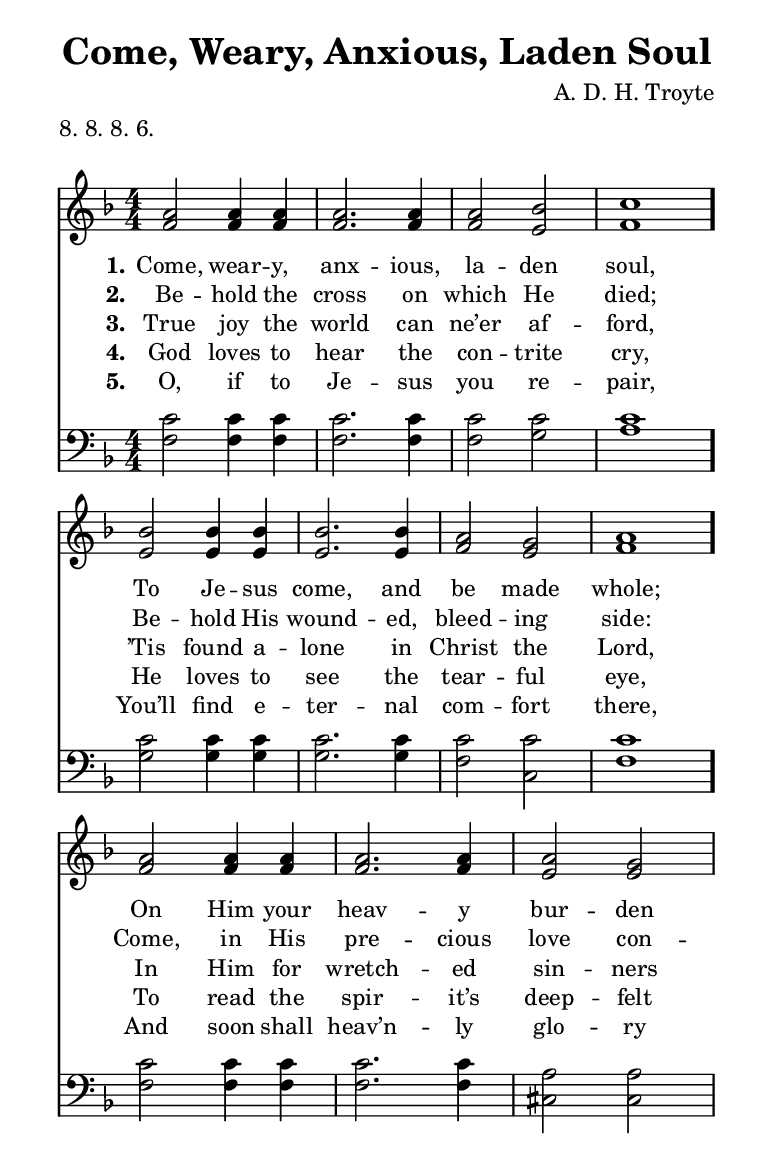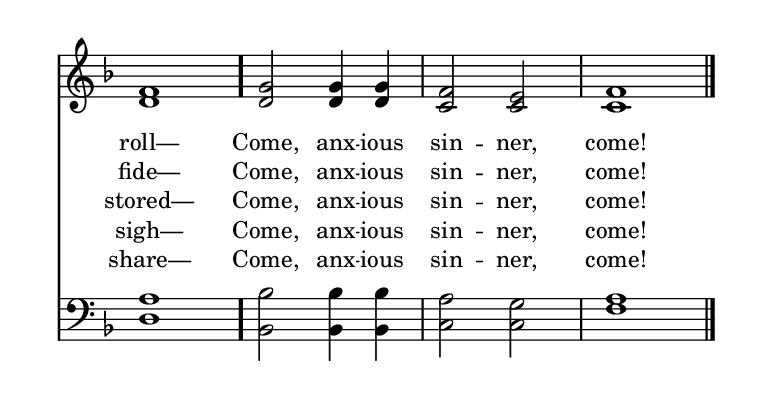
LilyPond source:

\include "common/global.ily"
\paper {
  \include "common/paper.ily"
  ragged-bottom = ##t
  ragged-last-bottom = ##t
  systems-per-page = ##f
  page-count = ##f
}

\header{
  hymnnumber = "8"
  title = "Come, Weary, Anxious, Laden Soul"
  tunename = "Troyte"
  meter = "8. 8. 8. 6."
  %poet = ""
  composer = "A. D. H. Troyte"
  %copyright = ""
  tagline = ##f
}

patternA = { c2 c4 c4 | c2. c4 | c2 c2 | c1 } % Line 1, 2, 3
patternB = { c2 c4 c4 | c2 c2  | c1    }      % Line 4

global = {
  \include "common/overrides.ily"
  \override Staff.TimeSignature.style = #'numbered
  \time 4/4
  \once \override Score.MetronomeMark.transparent = ##t
  \tempo 2 = 86
  \key f \major
  \autoBeamOff
}

notesSoprano = {
\global
\relative c'' {

  \changePitch \patternA { a a a       | a a     | a bes | c }
  \changePitch \patternA { bes bes bes | bes bes | a g   | a }
  \changePitch \patternA { a a a       | a a     | a g   | f }
  \changePitch \patternB { g g g       | f e     | f     }
	\bar "|."

}
}

notesAlto = {
\global
\relative e' {

  \changePitch \patternA { f f f | f f | f e | f }
  \changePitch \patternA { e e e | e e | f e | f }
  \changePitch \patternA { f f f | f f | e e | d }
  \changePitch \patternB { d d d | c c | c   }

}
}

notesTenor = {
\global
\relative a {

  \changePitch \patternA { c c c       | c c | c c | c }
  \changePitch \patternA { c c c       | c c | c c | c }
  \changePitch \patternA { c c c       | c c | a a | a }
  \changePitch \patternB { bes bes bes | a g | a   }

}
}

notesBass = {
\global
\relative f {

  \changePitch \patternA { f f f       | f f | f g     | a }
  \changePitch \patternA { g g g       | g g | f c     | f }
  \changePitch \patternA { f f f       | f f | cis cis | d }
  \changePitch \patternB { bes bes bes | c c | f       }

}
}

wordsA = \lyricmode {
\set stanza = "1."

  Come, wear -- y, anx -- ious, la -- den soul, \bar "."
  To Je -- sus come, and be made whole; \bar "." \break
  On Him your heav -- y bur -- den roll— \bar "."
  Come, anx -- ious sin -- ner, come! \bar "."

}

wordsB = \lyricmode {
\set stanza = "2."

  Be -- hold the cross on which He died;
  Be -- hold His wound -- ed, bleed -- ing side:
  Come, in His pre -- cious love con -- fide—
  Come, anx -- ious sin -- ner, come!

}

wordsC = \lyricmode {
\set stanza = "3."

  True joy the world can ne’er af -- ford,
  ’Tis found a -- lone in Christ the Lord,
  In Him for wretch -- ed sin -- ners stored—
  Come, anx -- ious sin -- ner, come!

}

wordsD = \lyricmode {
\set stanza = "4."

  God loves to hear the con -- trite cry,
  He loves to see the tear -- ful eye,
  To read the spir -- it’s deep -- felt sigh—
  Come, anx -- ious sin -- ner, come!

}

wordsE = \lyricmode {
\set stanza = "5."

  O, if to Je -- sus you re -- pair,
  You’ll find e -- ter -- nal com -- fort there,
  And soon shall heav’n -- ly glo -- ry share—
  Come, anx -- ious sin -- ner, come!

}


\score {
  \context ChoirStaff <<
    \context Staff = upper <<
      \set ChoirStaff.systemStartDelimiter = #'SystemStartBar
      \set ChoirStaff.printPartCombineTexts = ##f
      \partcombine #'(2 . 9) \notesSoprano \notesAlto
      \context NullVoice = sopranos { \voiceOne << \notesSoprano >> }
      \context NullVoice = altos { \voiceTwo << \notesAlto >> }
      \context Lyrics = one   \lyricsto sopranos \wordsA
      \context Lyrics = two   \lyricsto sopranos \wordsB
      \context Lyrics = three \lyricsto sopranos \wordsC
      \context Lyrics = four  \lyricsto sopranos \wordsD
      \context Lyrics = five  \lyricsto sopranos \wordsE
    >>
    \context Staff = men <<
      \clef bass
      \set ChoirStaff.printPartCombineTexts = ##f
      \partcombine #'(2 . 9) \notesTenor \notesBass
      \context NullVoice = tenors { \voiceOne << \notesTenor >> }
      \context NullVoice = basses { \voiceTwo << \notesBass >> }
    >>
  >>
  \layout {
    \include "common/layout.ily"
  }
  \midi{
    \include "common/midi.ily"
  }
}

\version "2.19.49"  % necessary for upgrading to future LilyPond versions.

% vi:set et ts=2 sw=2 ai nocindent syntax=lilypond:
